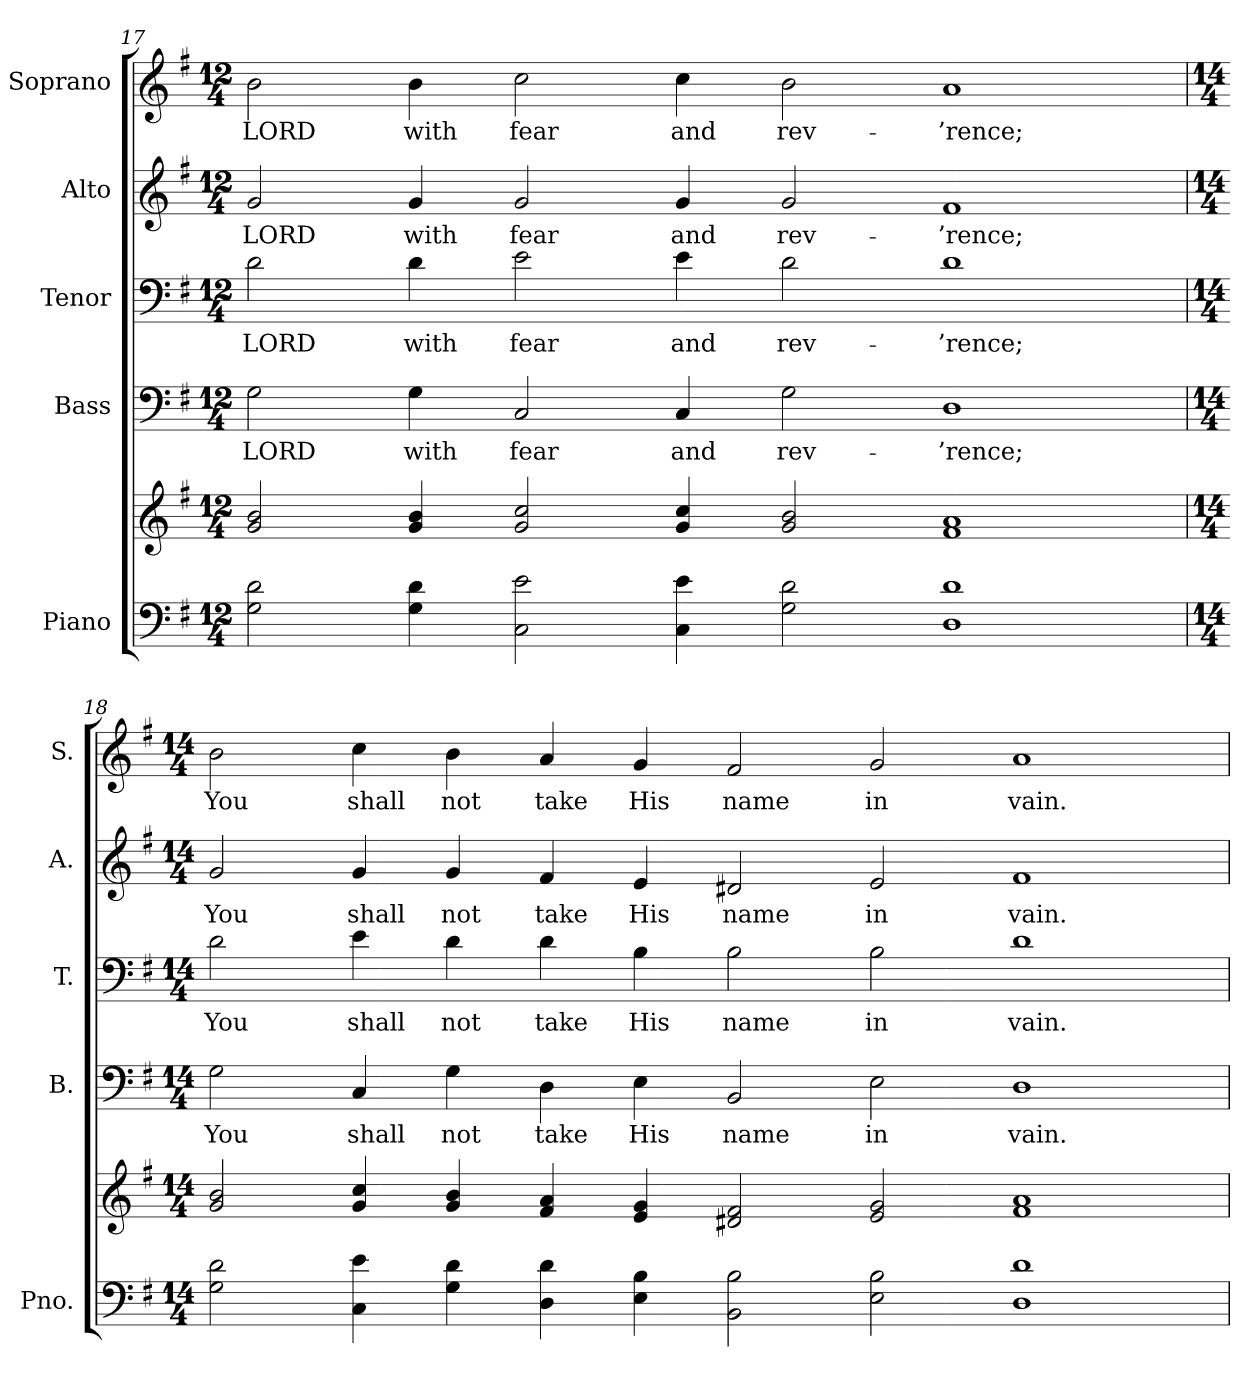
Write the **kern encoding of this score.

**kern	**kern	**kern	**text	**kern	**text	**kern	**text	**kern	**text
*part5	*part5	*part4	*part4	*part3	*part3	*part2	*part2	*part1	*part1
*staff6	*staff5	*staff4	*staff4	*staff3	*staff3	*staff2	*staff2	*staff1	*staff1
*I"Piano	*	*I"Bass	*	*I"Tenor	*	*I"Alto	*	*I"Soprano	*
*I'Pno.	*	*I'B.	*	*I'T.	*	*I'A.	*	*I'S.	*
*clefF4	*clefG2	*clefF4	*	*clefF4	*	*clefG2	*	*clefG2	*
*k[f#]	*k[f#]	*k[f#]	*	*k[f#]	*	*k[f#]	*	*k[f#]	*
*G:	*G:	*G:	*	*G:	*	*G:	*	*G:	*
*M12/4	*M12/4	*M12/4	*	*M12/4	*	*M12/4	*	*M12/4	*
=17	=17	=17	=17	=17	=17	=17	=17	=17	=17
!	!	!	!LO:LY:b:color=#000000	!	!	!	!	!	!
!	!	!	!	!	!LO:LY:b:color=#000000	!	!	!	!
!	!	!	!	!	!	!	!LO:LY:b:color=#000000	!	!
!	!	!	!	!	!	!	!	!	!LO:LY:b:color=#000000
2Gi\ 2di	2gi/ 2bi	2Gi\	LORD	2di\	LORD	2gi/	LORD	2bi\	LORD
!	!	!	!LO:LY:b:color=#000000	!	!	!	!	!	!
!	!	!	!	!	!LO:LY:b:color=#000000	!	!	!	!
!	!	!	!	!	!	!	!LO:LY:b:color=#000000	!	!
!	!	!	!	!	!	!	!	!	!LO:LY:b:color=#000000
4Gi\ 4di	4gi/ 4bi	4Gi\	with	4di\	with	4gi/	with	4bi\	with
!	!	!	!LO:LY:b:color=#000000	!	!	!	!	!	!
!	!	!	!	!	!LO:LY:b:color=#000000	!	!	!	!
!	!	!	!	!	!	!	!LO:LY:b:color=#000000	!	!
!	!	!	!	!	!	!	!	!	!LO:LY:b:color=#000000
2Ci\ 2ei	2gi/ 2cci	2Ci/	fear	2ei\	fear	2gi/	fear	2cci\	fear
!	!	!	!LO:LY:b:color=#000000	!	!	!	!	!	!
!	!	!	!	!	!LO:LY:b:color=#000000	!	!	!	!
!	!	!	!	!	!	!	!LO:LY:b:color=#000000	!	!
!	!	!	!	!	!	!	!	!	!LO:LY:b:color=#000000
4Ci\ 4ei	4gi/ 4cci	4Ci/	and	4ei\	and	4gi/	and	4cci\	and
!	!	!	!LO:LY:b:color=#000000	!	!	!	!	!	!
!	!	!	!	!	!LO:LY:b:color=#000000	!	!	!	!
!	!	!	!	!	!	!	!LO:LY:b:color=#000000	!	!
!	!	!	!	!	!	!	!	!	!LO:LY:b:color=#000000
2Gi\ 2di	2gi/ 2bi	2Gi\	rev-	2di\	rev-	2gi/	rev-	2bi\	rev-
!	!	!	!LO:LY:b:color=#000000	!	!	!	!	!	!
!	!	!	!	!	!LO:LY:b:color=#000000	!	!	!	!
!	!	!	!	!	!	!	!LO:LY:b:color=#000000	!	!
!	!	!	!	!	!	!	!	!	!LO:LY:b:color=#000000
1Di 1di	1f#i 1ai	1Di	-’rence;	1di	-’rence;	1f#i	-’rence;	1ai	-’rence;
!!LO:PB:g=z
=18	=18	=18	=18	=18	=18	=18	=18	=18	=18
*M14/4	*M14/4	*M14/4	*	*M14/4	*	*M14/4	*	*M14/4	*
!	!	!	!LO:LY:b:color=#000000	!	!	!	!	!	!
!	!	!	!	!	!LO:LY:b:color=#000000	!	!	!	!
!	!	!	!	!	!	!	!LO:LY:b:color=#000000	!	!
!	!	!	!	!	!	!	!	!	!LO:LY:b:color=#000000
2Gi\ 2di	2gi/ 2bi	2Gi\	You	2di\	You	2gi/	You	2bi\	You
!	!	!	!LO:LY:b:color=#000000	!	!	!	!	!	!
!	!	!	!	!	!LO:LY:b:color=#000000	!	!	!	!
!	!	!	!	!	!	!	!LO:LY:b:color=#000000	!	!
!	!	!	!	!	!	!	!	!	!LO:LY:b:color=#000000
4Ci\ 4ei	4gi/ 4cci	4Ci/	shall	4ei\	shall	4gi/	shall	4cci\	shall
!	!	!	!LO:LY:b:color=#000000	!	!	!	!	!	!
!	!	!	!	!	!LO:LY:b:color=#000000	!	!	!	!
!	!	!	!	!	!	!	!LO:LY:b:color=#000000	!	!
!	!	!	!	!	!	!	!	!	!LO:LY:b:color=#000000
4Gi\ 4di	4gi/ 4bi	4Gi\	not	4di\	not	4gi/	not	4bi\	not
!	!	!	!LO:LY:b:color=#000000	!	!	!	!	!	!
!	!	!	!	!	!LO:LY:b:color=#000000	!	!	!	!
!	!	!	!	!	!	!	!LO:LY:b:color=#000000	!	!
!	!	!	!	!	!	!	!	!	!LO:LY:b:color=#000000
4Di\ 4di	4f#i/ 4ai	4Di\	take	4di\	take	4f#i/	take	4ai/	take
!	!	!	!LO:LY:b:color=#000000	!	!	!	!	!	!
!	!	!	!	!	!LO:LY:b:color=#000000	!	!	!	!
!	!	!	!	!	!	!	!LO:LY:b:color=#000000	!	!
!	!	!	!	!	!	!	!	!	!LO:LY:b:color=#000000
4Ei\ 4Bi	4ei/ 4gi	4Ei\	His	4Bi\	His	4ei/	His	4gi/	His
!	!	!	!LO:LY:b:color=#000000	!	!	!	!	!	!
!	!	!	!	!	!LO:LY:b:color=#000000	!	!	!	!
!	!	!	!	!	!	!	!LO:LY:b:color=#000000	!	!
!	!	!	!	!	!	!	!	!	!LO:LY:b:color=#000000
2BBi\ 2Bi	2d#Xi/ 2f#i	2BBi/	name	2Bi\	name	2d#Xi/	name	2f#i/	name
!	!	!	!LO:LY:b:color=#000000	!	!	!	!	!	!
!	!	!	!	!	!LO:LY:b:color=#000000	!	!	!	!
!	!	!	!	!	!	!	!LO:LY:b:color=#000000	!	!
!	!	!	!	!	!	!	!	!	!LO:LY:b:color=#000000
2Ei\ 2Bi	2ei/ 2gi	2Ei\	in	2Bi\	in	2ei/	in	2gi/	in
!	!	!	!LO:LY:b:color=#000000	!	!	!	!	!	!
!	!	!	!	!	!LO:LY:b:color=#000000	!	!	!	!
!	!	!	!	!	!	!	!LO:LY:b:color=#000000	!	!
!	!	!	!	!	!	!	!	!	!LO:LY:b:color=#000000
1Di 1di	1f#i 1ai	1Di	vain.	1di	vain.	1f#i	vain.	1ai	vain.
=	=	=	=	=	=	=	=	=	=
*-	*-	*-	*-	*-	*-	*-	*-	*-	*-
